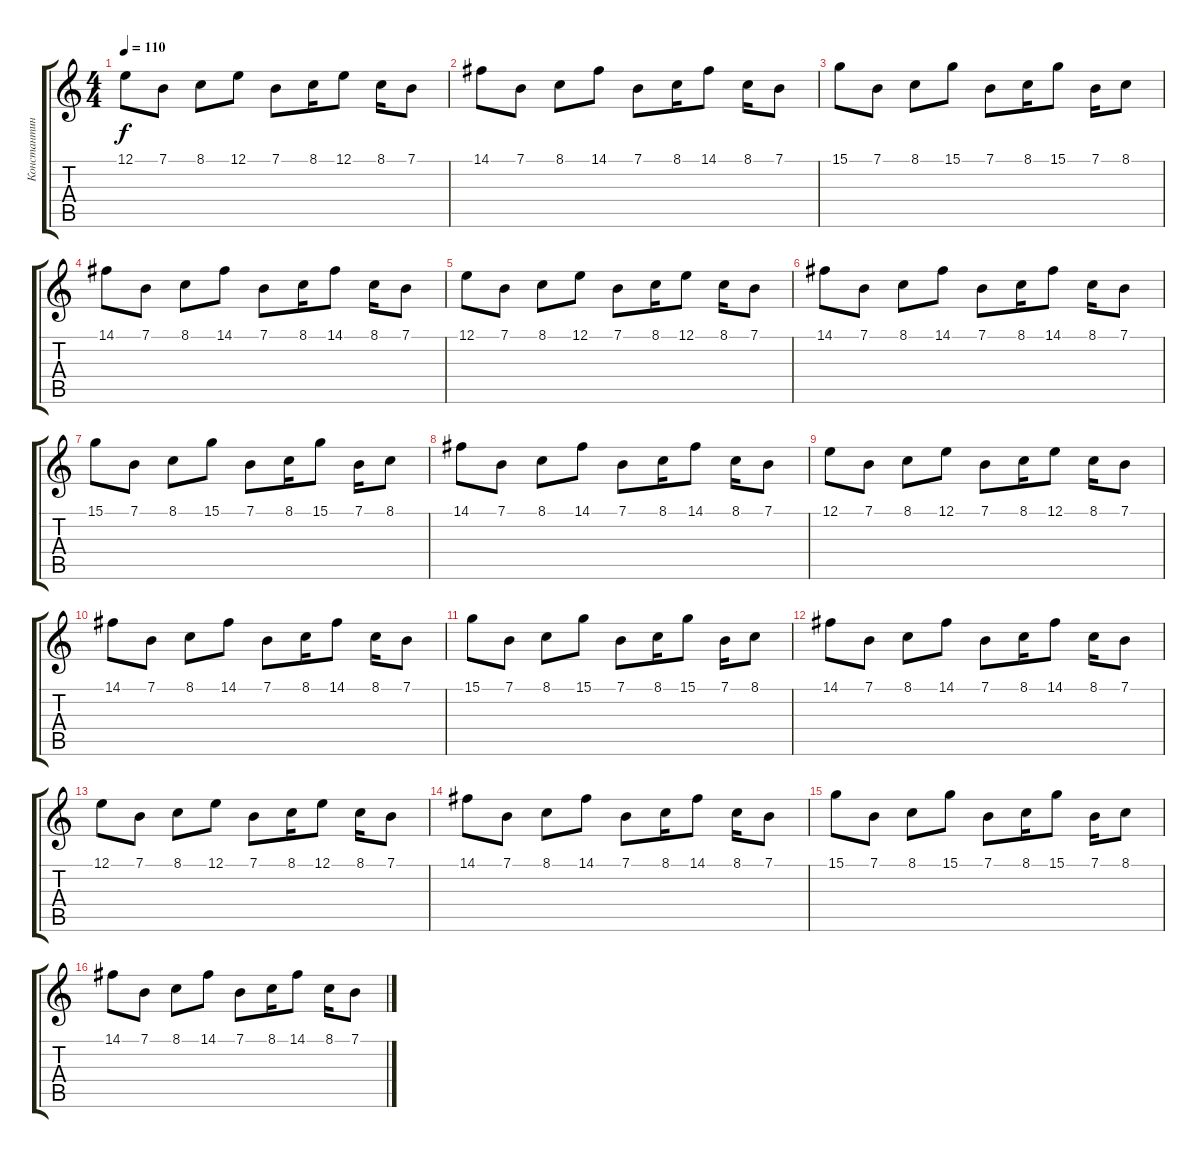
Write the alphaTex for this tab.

\track ("Константин Бекрев" "Константин") {instrument tremolostrings}
\staff {score tabs}
\tuning (E4 B3 G3 D3 A2 E2) {hide}
\ts (4 4)
\tempo 110
\clef g2
\ks c
12.1.8{dy f instrument tremolostrings} 7.1.8 8.1.8 12.1.8 7.1.8 8.1.16 12.1.8 8.1.16 7.1.8 |
14.1.8 7.1.8 8.1.8 14.1.8 7.1.8 8.1.16 14.1.8 8.1.16 7.1.8 |
15.1.8 7.1.8 8.1.8 15.1.8 7.1.8 8.1.16 15.1.8 7.1.16 8.1.8 |
14.1.8 7.1.8 8.1.8 14.1.8 7.1.8 8.1.16 14.1.8 8.1.16 7.1.8 |
12.1.8 7.1.8 8.1.8 12.1.8 7.1.8 8.1.16 12.1.8 8.1.16 7.1.8 |
14.1.8 7.1.8 8.1.8 14.1.8 7.1.8 8.1.16 14.1.8 8.1.16 7.1.8 |
15.1.8 7.1.8 8.1.8 15.1.8 7.1.8 8.1.16 15.1.8 7.1.16 8.1.8 |
14.1.8 7.1.8 8.1.8 14.1.8 7.1.8 8.1.16 14.1.8 8.1.16 7.1.8 |
12.1.8 7.1.8 8.1.8 12.1.8 7.1.8 8.1.16 12.1.8 8.1.16 7.1.8 |
14.1.8 7.1.8 8.1.8 14.1.8 7.1.8 8.1.16 14.1.8 8.1.16 7.1.8 |
15.1.8 7.1.8 8.1.8 15.1.8 7.1.8 8.1.16 15.1.8 7.1.16 8.1.8 |
14.1.8 7.1.8 8.1.8 14.1.8 7.1.8 8.1.16 14.1.8 8.1.16 7.1.8 |
12.1.8 7.1.8 8.1.8 12.1.8 7.1.8 8.1.16 12.1.8 8.1.16 7.1.8 |
14.1.8 7.1.8 8.1.8 14.1.8 7.1.8 8.1.16 14.1.8 8.1.16 7.1.8 |
15.1.8 7.1.8 8.1.8 15.1.8 7.1.8 8.1.16 15.1.8 7.1.16 8.1.8 |
14.1.8 7.1.8 8.1.8 14.1.8 7.1.8 8.1.16 14.1.8 8.1.16 7.1.8
